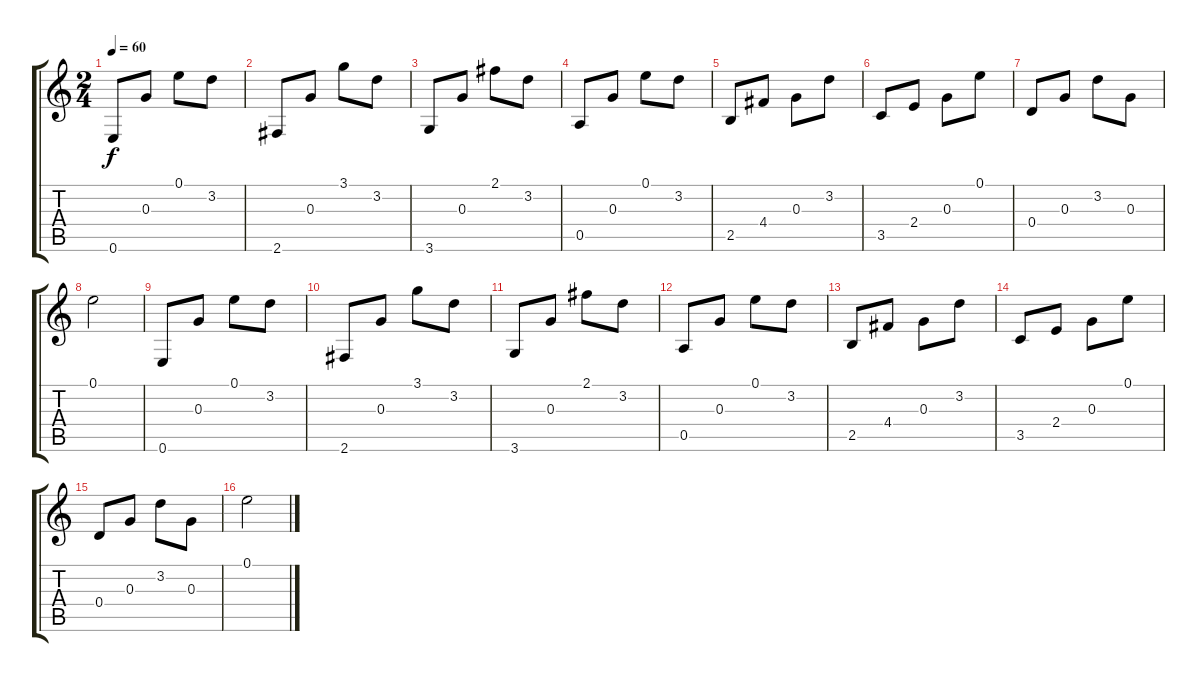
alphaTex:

\track "" {instrument acousticguitarsteel}
\staff {score tabs}
\tuning (E4 B3 G3 D3 A2 E2) {hide}
\ts (2 4)
\tempo 60
\clef g2
\ks c
0.6.8{dy f} 0.3.8 0.1.8 3.2.8 |
2.6.8 0.3.8 3.1.8 3.2.8 |
3.6.8 0.3.8 2.1.8 3.2.8 |
0.5.8 0.3.8 0.1.8 3.2.8 |
2.5.8 4.4.8 0.3.8 3.2.8 |
3.5.8 2.4.8 0.3.8 0.1.8 |
0.4.8 0.3.8 3.2.8 0.3.8 |
0.1.2 |
0.6.8 0.3.8 0.1.8 3.2.8 |
2.6.8 0.3.8 3.1.8 3.2.8 |
3.6.8 0.3.8 2.1.8 3.2.8 |
0.5.8 0.3.8 0.1.8 3.2.8 |
2.5.8 4.4.8 0.3.8 3.2.8 |
3.5.8 2.4.8 0.3.8 0.1.8 |
0.4.8 0.3.8 3.2.8 0.3.8 |
0.1.2
